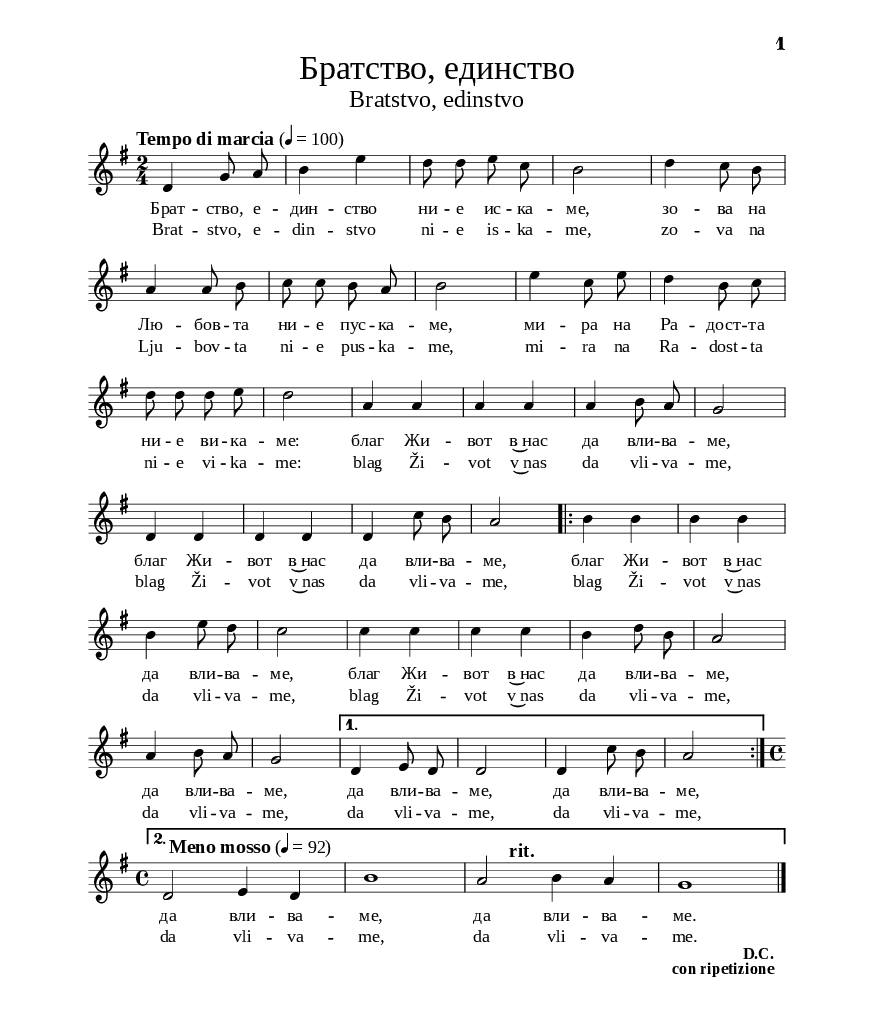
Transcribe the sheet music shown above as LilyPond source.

\version "2.24.2"

% include paper part and global functions
\include "include/globals.ily"

\bookpart {
  \label #'ref020
  \tocItem \markup "Братство, единство –  Bratstvo, edinstvo"
  \include "include/bookpart-paper.ily"
  \score {
    \include "include/score-layout.ily"

    \new Voice \absolute {
      \clef treble
      \key g \major
      \time 2/4
      \tempoFunc "Tempo di marcia" 4 "100"
      \autoBeamOff

      d'4 g'8 a'8 | b'4 e''4 | d''8 d''8 e''8 c''8 | b'2| d''4 c''8 b'8 | \break
      a'4 a'8 b'8 | c''8 c''8 b'8  a'8| b'2 | e''4 c''8 e''8 | d''4 b'8 c''8 | \break
      d''8 d''8 d''8 e''8 | d''2 | a'4 a'4 | a'4 a'4 | a'4 b'8 a'8 | g'2 | \break
      d'4 d'4 | d'4 d'4 | d'4 c''8 b'8 | a'2 \repeat volta 2 {
        b'4 b'4 | b'4 b'4 | \break
        b'4 e''8 d''8 | c''2 | c''4 c''4|c''4 c''4| b'4 d''8 b'8 |a'2 |\break
        a'4 b'8 a'8 | g'2|
      }
      \alternative {
        { d'4 e'8 d'8 | d'2 | d'4 c''8 b'8| a'2 }
        {
          \time 4/4 \break
          \override Score.MetronomeMark.outside-staff-priority = #599
          \override Score.MetronomeMark.X-extent=#'(-4.5 . 0)
          \tempoFunc "Meno mosso" 4 "92"
          d'2 e'4 d'4 | b'1 | \tempo "rit." a'2 b'4 a'4 | g'1| \bar "|." \break
        }
      }
    }

    \addlyrics {
      Брат -- ство, е -- дин -- ство ни -- е ис -- ка -- ме,
      зо -- ва на Лю -- бов -- та ни -- е пус -- ка -- ме, ми -- ра на Ра -- дост -- та
      ни -- е ви -- ка -- ме: благ Жи -- вот в~нас да вли -- ва -- ме,
      благ Жи -- вот в~нас да вли -- ва -- ме, благ Жи -- вот в~нас
      да вли -- ва -- ме, благ Жи -- вот в~нас да вли -- ва -- ме,
      да вли -- ва -- ме, да вли -- ва -- ме, да вли -- ва -- ме,
      да вли -- ва -- ме, да вли -- ва -- ме.
    }

    \addlyrics {
      Brat -- stvo, e -- din -- stvo ni -- e is -- ka -- me,
      zo -- va na Lju -- bov -- ta ni -- e pus -- ka -- me, mi -- ra na Ra -- dost -- ta
      ni -- e vi -- ka -- me: blag Ži -- vot v~nas da vli -- va -- me,
      blag Ži -- vot v~nas da vli -- va -- me, blag Ži -- vot v~nas
      da vli -- va -- me, blag Ži -- vot v~nas da vli -- va -- me,
      da vli -- va -- me, da vli -- va -- me, da vli -- va -- me,
      da vli -- va -- me, da vli -- va -- me.
    }
    \header {
      title = \titleFunc " Братство, единство " "Bratstvo, edinstvo"
    }

    \midi{}

  } % score
  \markup \dc-two "D.C." "con ripetizione"

  \pageBreak

  % include foreign translation(s) of the song
  \version "2.24.4"

\markup \fill-line { \fontsize #deTitleFontSize "Brüderlichkeit, Einheit" }
\markup \null
\markup \null
 \markup \abs-fontsize #11 {
  \fill-line {
   \override #`(baseline-skip . ,deCoupletBaselineSkip)
  \column {
    \line {  "   " Brüderlichkeit und Einheit wollen wir, }
    \line {   "   "den Ruf der Liebe senden wir aus, }
    \line {   "   " die Welt der Freude rufen wir, }
    \line { "   " auf dass wir das gute Leben in uns ergießen,}
    \line {   "   " auf dass wir das gute Leben in uns ergießen, }
    \line {   "   " auf dass wir das gute Leben in uns ergießen, }
    \line {   "   " auf dass wir das gute Leben in uns ergießen,  }
    \line {   "   " ergießen, ergießen, ergießen. }
  }
  }
}


} % bookpart
